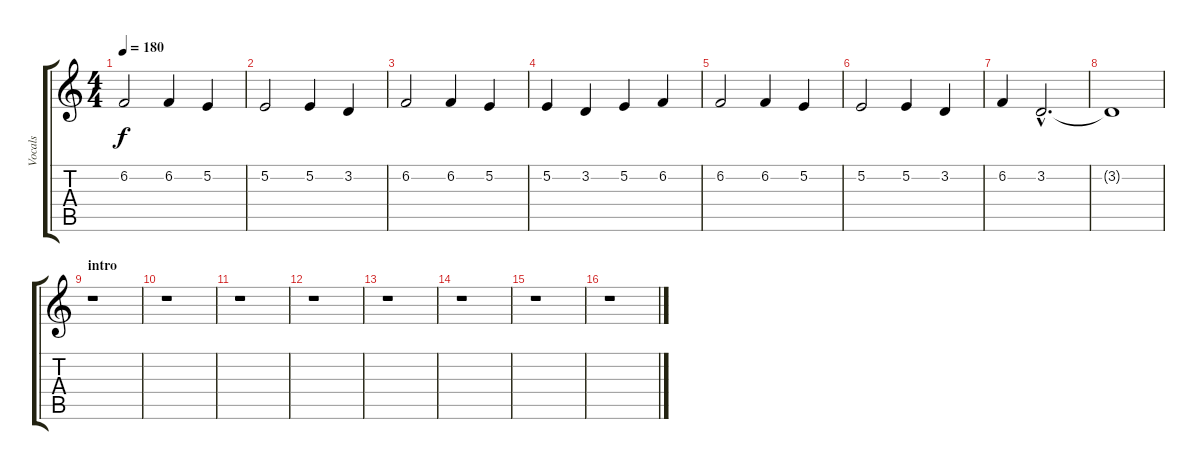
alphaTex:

\track ("Vocals" "Vocals") {instrument flute}
\staff {score tabs}
\tuning (E4 B3 G3 D3 A2 E2) {hide}
\ts (4 4)
\tempo 180
\clef g2
\ks c
6.2.2{dy f} 6.2.4 5.2.4 |
5.2.2 5.2.4 3.2.4 |
6.2.2 6.2.4 5.2.4 |
5.2.4 3.2.4 5.2.4 6.2.4 |
6.2.2 6.2.4 5.2.4 |
5.2.2 5.2.4 3.2.4 |
6.2.4 3.2{hac}.2{d} |
3.2{t}.1 |
\section ("" "intro")
r.1 |
r.1 |
r.1 |
r.1 |
r.1 |
r.1 |
r.1 |
r.1
